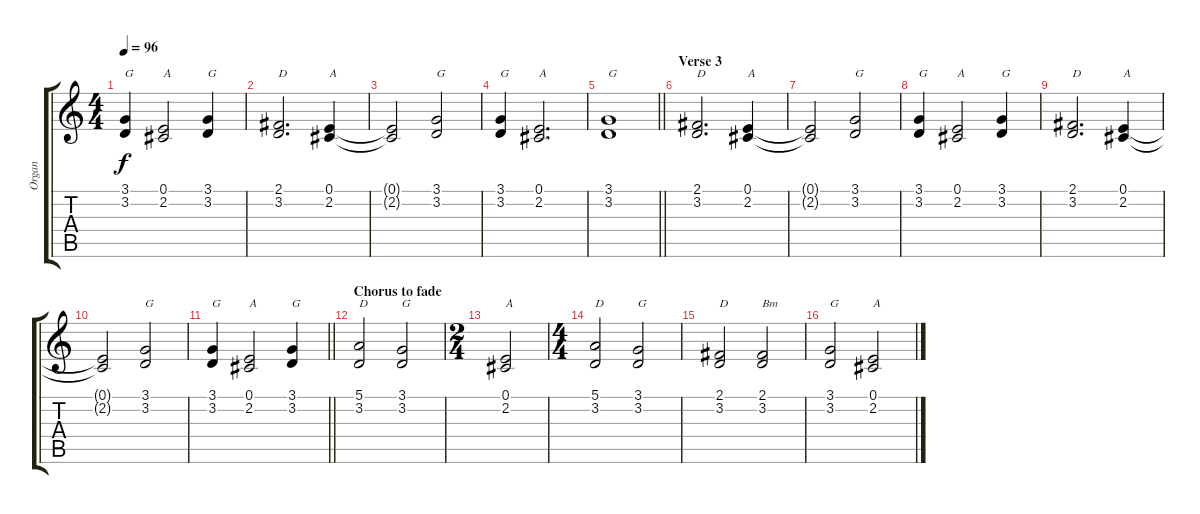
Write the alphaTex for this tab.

\track ("Organ" "Organ") {instrument percussiveorgan}
\staff {score tabs}
\tuning (E4 B3 G3 D3 A2 E2) {hide}
\ts (4 4)
\tempo 96
\clef g2
\ks c
(3.1 3.2).4{txt "G" dy f} (0.1 2.2).2{txt "A"} (3.1 3.2).4{txt "G"} |
(2.1 3.2).2{d txt "D"} (0.1 2.2).4{txt "A"} |
(0.1{t} 2.2{t}).2 (3.1 3.2).2{txt "G"} |
(3.1 3.2).4{txt "G"} (0.1 2.2).2{d txt "A"} |
\barLineRight lightlight
(3.1 3.2).1{txt "G"} |
\section ("" "Verse 3")
(2.1 3.2).2{d txt "D"} (0.1 2.2).4{txt "A"} |
(0.1{t} 2.2{t}).2 (3.1 3.2).2{txt "G"} |
(3.1 3.2).4{txt "G"} (0.1 2.2).2{txt "A"} (3.1 3.2).4{txt "G"} |
(2.1 3.2).2{d txt "D"} (0.1 2.2).4{txt "A"} |
(0.1{t} 2.2{t}).2 (3.1 3.2).2{txt "G"} |
\barLineRight lightlight
(3.1 3.2).4{txt "G"} (0.1 2.2).2{txt "A"} (3.1 3.2).4{txt "G"} |
\section ("" "Chorus to fade")
(5.1 3.2).2{txt "D"} (3.1 3.2).2{txt "G"} |
\ts (2 4)
(0.1 2.2).2{txt "A"} |
\ts (4 4)
(5.1 3.2).2{txt "D"} (3.1 3.2).2{txt "G"} |
(2.1 3.2).2{txt "D"} (2.1 3.2).2{txt "Bm"} |
(3.1 3.2).2{txt "G"} (0.1 2.2).2{txt "A"}
